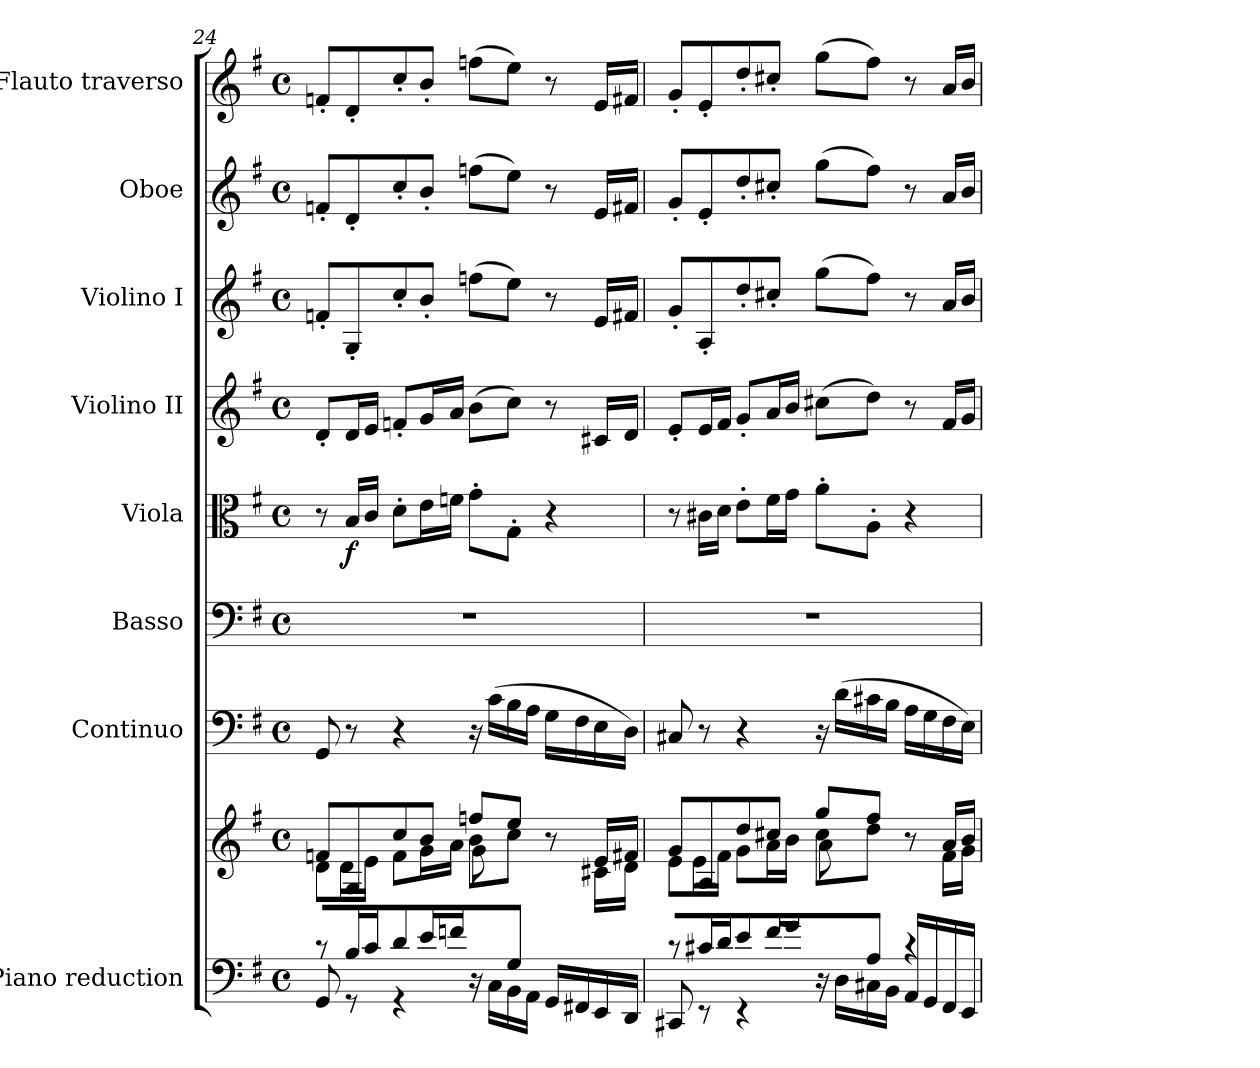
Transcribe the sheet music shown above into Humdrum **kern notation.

**kern	**kern	**kern	**kern	**kern	**dynam	**kern	**kern	**kern	**kern
*part8	*part8	*part7	*part6	*part5	*part5	*part4	*part3	*part2	*part1
*staff9	*staff8	*staff7	*staff6	*staff5	*staff5	*staff4	*staff3	*staff2	*staff1
*I"Piano reduction	*	*I"Continuo	*I"Basso	*I"Viola	*	*I"Violino II	*I"Violino I	*I"Oboe	*I"Flauto traverso
*I'Pno	*	*	*	*I'Vla	*	*I'Vln	*I'Vln	*I'Ob	*I'Fl
*clefF4	*clefG2	*clefF4	*clefF4	*clefC3	*	*clefG2	*clefG2	*clefG2	*clefG2
*k[f#]	*k[f#]	*k[f#]	*k[f#]	*k[f#]	*	*k[f#]	*k[f#]	*k[f#]	*k[f#]
*M4/4	*M4/4	*M4/4	*M4/4	*M4/4	*	*M4/4	*M4/4	*M4/4	*M4/4
*met(c)	*met(c)	*met(c)	*met(c)	*met(c)	*	*met(c)	*met(c)	*met(c)	*met(c)
=24	=24	=24	=24	=24	=24	=24	=24	=24	=24
*^	*^	*	*	*	*	*	*	*	*
*	*	*	*^	*	*	*	*	*	*	*	*
8r	8GG/	8fn/L	8d\L	2ryy	8GG/	1r	8r	.	8d'/L	8fn'/L	8fn'/L	8fn'/L
!	!	!	!	!	!	!	!	!LO:DY:b	!	!	!	!
16B/LL	8r	8G/	16d\L	.	8r	.	16B/LL	f	16d/L	8G'/	8d'/	8d'/
16c/JJ	.	.	16e\JJ	.	.	.	16c/JJ	.	16e/JJ	.	.	.
8d/L	4r	8cc/	8f\L	.	4r	.	8d'\L	.	8fn'/L	8cc'/	8cc'/	8cc'/
16e/L	.	8b/J	16g\L	.	.	.	16e\L	.	16g/L	8b'/J	8b'/J	8b'/J
16fn/JJ	.	.	16a\JJ	.	.	.	16fn\JJ	.	16a/JJ	.	.	.
8ryy	16r	8ffn/L	8b\L	8g\L	16r	.	8g'\L	.	(8b\L	(8ffn\L	(8ffn\L	(8ffn\L
.	16C\LL	.	.	.	(16c\LL	.	.	.	.	.	.	.
8G/J	16BB\	8ee/J	8cc\J	4.ryy	16B\	.	8G'\J	.	8cc\J)	8ee\J)	8ee\J)	8ee\J)
.	16AA\JJ	.	.	.	16A\JJ	.	.	.	.	.	.	.
16GG/LL	4ryy	8r	8ryy	.	16G\LL	.	4r	.	8r	8r	8r	8r
16FF#X/	.	.	.	.	16F#\	.	.	.	.	.	.	.
16EE/	.	16e/LL	16c#X\LL	.	16E\	.	.	.	16c#X/LL	16e/LL	16e/LL	16e/LL
16DD/JJ	.	16f#X/JJ	16d\JJ	.	16D\JJ)	.	.	.	16d/JJ	16f#X/JJ	16f#X/JJ	16f#X/JJ
=25	=25	=25	=25	=25	=25	=25	=25	=25	=25	=25	=25	=25
8r	8CC#X/	8g/L	8e\L	2ryy	8C#X/	1r	8r	.	8e'/L	8g'/L	8g'/L	8g'/L
16c#X/LL	8r	8A/	16e\L	.	8r	.	16c#X\LL	.	16e/L	8A'/	8e'/	8e'/
16d/JJ	.	.	16f#\JJ	.	.	.	16d\JJ	.	16f#/JJ	.	.	.
8e/L	4r	8dd/	8g\L	.	4r	.	8e'\L	.	8g'/L	8dd'/	8dd'/	8dd'/
16f#/L	.	8cc#X/J	16a\L	.	.	.	16f#\L	.	16a/L	8cc#X'/J	8cc#X'/J	8cc#X'/J
16g/JJ	.	.	16b\JJ	.	.	.	16g\JJ	.	16b/JJ	.	.	.
8ryy	16r	8gg/L	8cc#\L	8a\L	16r	.	8a'\L	.	(8cc#X\L	(8gg\L	(8gg\L	(8gg\L
.	16D\LL	.	.	.	(16d\LL	.	.	.	.	.	.	.
8A/J	16C#X\	8ff#/J	8dd\J	4.ryy	16c#X\	.	8A'\J	.	8dd\J)	8ff#\J)	8ff#\J)	8ff#\J)
.	16BB\JJ	.	.	.	16B\JJ	.	.	.	.	.	.	.
4r	16AA/LL	8r	8ryy	.	16A\LL	.	4r	.	8r	8r	8r	8r
.	16GG/	.	.	.	16G\	.	.	.	.	.	.	.
.	16FF#/	16a/LL	16f#\LL	.	16F#\	.	.	.	16f#/LL	16a/LL	16a/LL	16a/LL
.	16EE/JJ	16b/JJ	16g\JJ	.	16E\JJ)	.	.	.	16g/JJ	16b/JJ	16b/JJ	16b/JJ
*v	*v	*	*	*	*	*	*	*	*	*	*	*
*	*v	*v	*v	*	*	*	*	*	*	*	*
=	=	=	=	=	=	=	=	=	=
*-	*-	*-	*-	*-	*-	*-	*-	*-	*-
